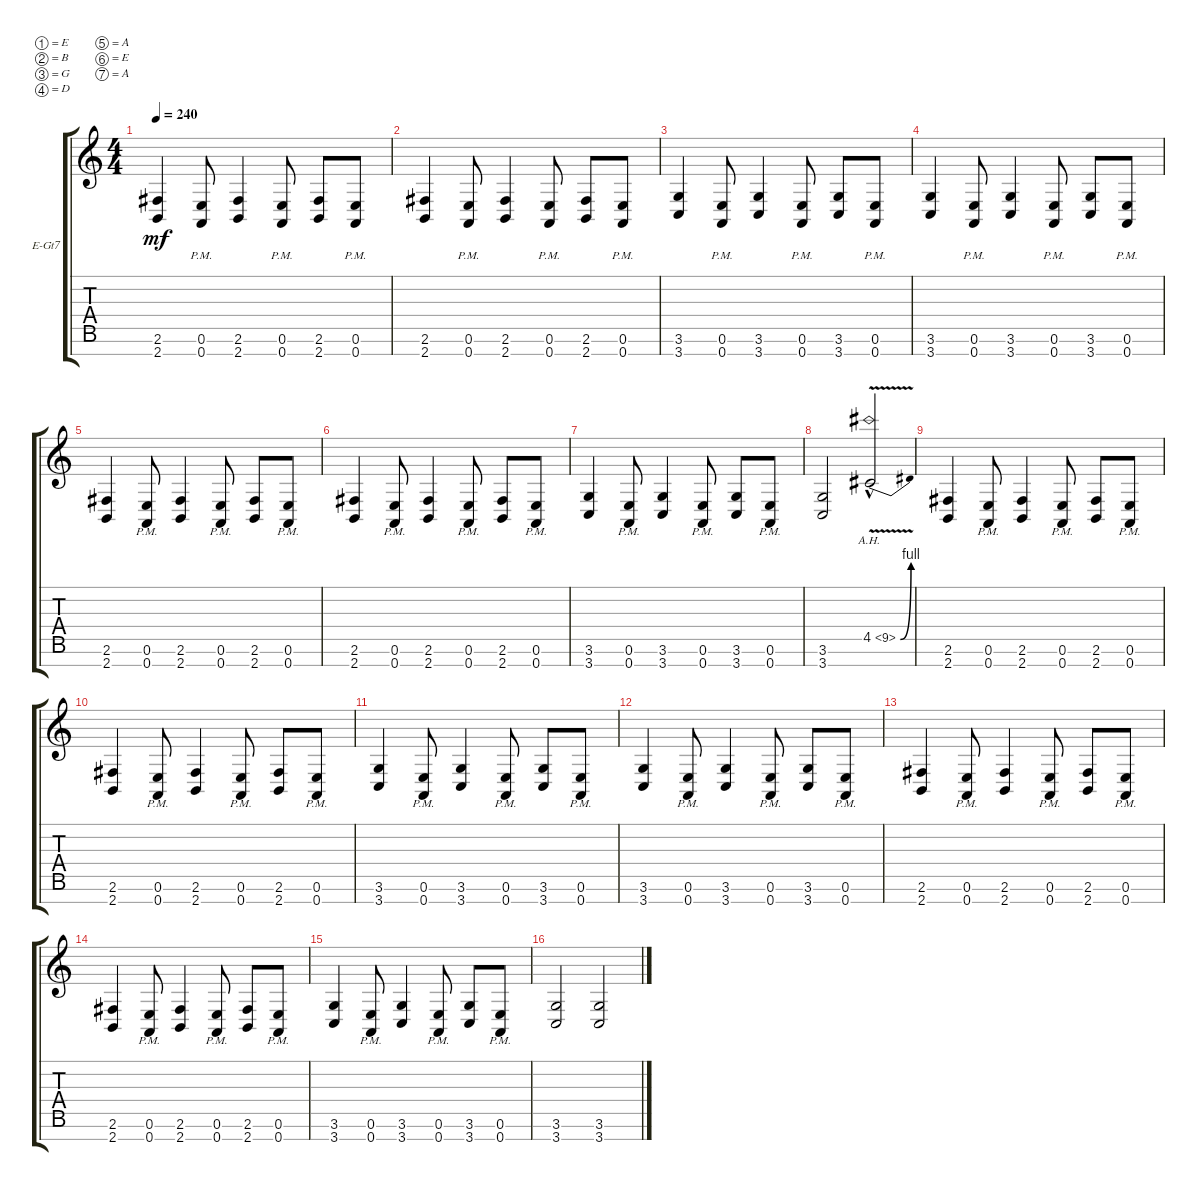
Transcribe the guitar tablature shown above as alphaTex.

\defaultSystemsLayout 4
\bracketExtendMode groupsimilarinstruments
\firstSystemTrackNameOrientation horizontal
\otherSystemsTrackNameOrientation horizontal
\track ("Electric Guitar" "E-Gt7") {instrument distortionguitar}
\staff {score tabs}
\tuning (E4 B3 G3 D3 A2 E2 A1)
\ts (4 4)
\tempo 240
\clef g2
\ks c
(2.7 2.6).4{dy mf} (0.7{pm} 0.6{pm}).8 (2.7 2.6).4 (0.7{pm} 0.6{pm}).8 (2.7 2.6).8 (0.7{pm} 0.6{pm}).8 |
(2.7 2.6).4 (0.7{pm} 0.6{pm}).8 (2.7 2.6).4 (0.7{pm} 0.6{pm}).8 (2.7 2.6).8 (0.7{pm} 0.6{pm}).8 |
(3.7 3.6).4 (0.7{pm} 0.6{pm}).8 (3.7 3.6).4 (0.7{pm} 0.6{pm}).8 (3.7 3.6).8 (0.7{pm} 0.6{pm}).8 |
(3.7 3.6).4 (0.7{pm} 0.6{pm}).8 (3.7 3.6).4 (0.7{pm} 0.6{pm}).8 (3.7 3.6).8 (0.7{pm} 0.6{pm}).8 |
(2.7 2.6).4 (0.7{pm} 0.6{pm}).8 (2.7 2.6).4 (0.7{pm} 0.6{pm}).8 (2.7 2.6).8 (0.7{pm} 0.6{pm}).8 |
(2.7 2.6).4 (0.7{pm} 0.6{pm}).8 (2.7 2.6).4 (0.7{pm} 0.6{pm}).8 (2.7 2.6).8 (0.7{pm} 0.6{pm}).8 |
(3.7 3.6).4 (0.7{pm} 0.6{pm}).8 (3.7 3.6).4 (0.7{pm} 0.6{pm}).8 (3.7 3.6).8 (0.7{pm} 0.6{pm}).8 |
(3.7 3.6).2 4.5{be (bend 0 0 60 4) ah 5 v hac}.2 |
(2.7 2.6).4 (0.7{pm} 0.6{pm}).8 (2.7 2.6).4 (0.7{pm} 0.6{pm}).8 (2.7 2.6).8 (0.7{pm} 0.6{pm}).8 |
(2.7 2.6).4 (0.7{pm} 0.6{pm}).8 (2.7 2.6).4 (0.7{pm} 0.6{pm}).8 (2.7 2.6).8 (0.7{pm} 0.6{pm}).8 |
(3.7 3.6).4 (0.7{pm} 0.6{pm}).8 (3.7 3.6).4 (0.7{pm} 0.6{pm}).8 (3.7 3.6).8 (0.7{pm} 0.6{pm}).8 |
(3.7 3.6).4 (0.7{pm} 0.6{pm}).8 (3.7 3.6).4 (0.7{pm} 0.6{pm}).8 (3.7 3.6).8 (0.7{pm} 0.6{pm}).8 |
(2.7 2.6).4 (0.7{pm} 0.6{pm}).8 (2.7 2.6).4 (0.7{pm} 0.6{pm}).8 (2.7 2.6).8 (0.7{pm} 0.6{pm}).8 |
(2.7 2.6).4 (0.7{pm} 0.6{pm}).8 (2.7 2.6).4 (0.7{pm} 0.6{pm}).8 (2.7 2.6).8 (0.7{pm} 0.6{pm}).8 |
(3.7 3.6).4 (0.7{pm} 0.6{pm}).8 (3.7 3.6).4 (0.7{pm} 0.6{pm}).8 (3.7 3.6).8 (0.7{pm} 0.6{pm}).8 |
(3.7 3.6).2 (3.7 3.6).2
